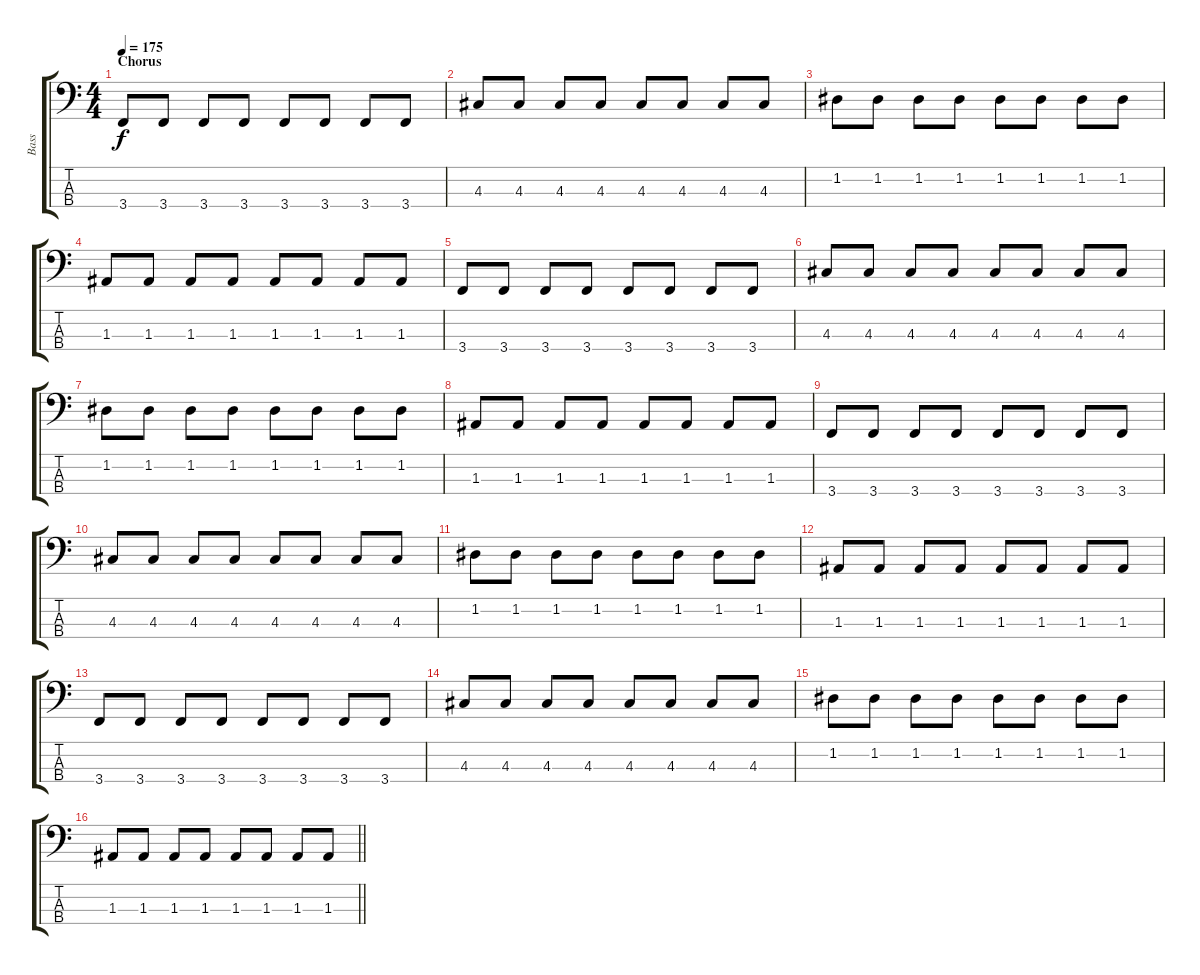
\track ("Bass" "Bass") {instrument electricbassfinger}
\staff {score tabs}
\tuning (G2 D2 A1 D1) {hide}
\ts (4 4)
\section ("" "Chorus")
\tempo 175
\clef f4
\ks c
3.4.8{dy f} 3.4.8 3.4.8 3.4.8 3.4.8 3.4.8 3.4.8 3.4.8 |
4.3.8 4.3.8 4.3.8 4.3.8 4.3.8 4.3.8 4.3.8 4.3.8 |
1.2.8 1.2.8 1.2.8 1.2.8 1.2.8 1.2.8 1.2.8 1.2.8 |
1.3.8 1.3.8 1.3.8 1.3.8 1.3.8 1.3.8 1.3.8 1.3.8 |
3.4.8 3.4.8 3.4.8 3.4.8 3.4.8 3.4.8 3.4.8 3.4.8 |
4.3.8 4.3.8 4.3.8 4.3.8 4.3.8 4.3.8 4.3.8 4.3.8 |
1.2.8 1.2.8 1.2.8 1.2.8 1.2.8 1.2.8 1.2.8 1.2.8 |
1.3.8 1.3.8 1.3.8 1.3.8 1.3.8 1.3.8 1.3.8 1.3.8 |
3.4.8 3.4.8 3.4.8 3.4.8 3.4.8 3.4.8 3.4.8 3.4.8 |
4.3.8 4.3.8 4.3.8 4.3.8 4.3.8 4.3.8 4.3.8 4.3.8 |
1.2.8 1.2.8 1.2.8 1.2.8 1.2.8 1.2.8 1.2.8 1.2.8 |
1.3.8 1.3.8 1.3.8 1.3.8 1.3.8 1.3.8 1.3.8 1.3.8 |
3.4.8 3.4.8 3.4.8 3.4.8 3.4.8 3.4.8 3.4.8 3.4.8 |
4.3.8 4.3.8 4.3.8 4.3.8 4.3.8 4.3.8 4.3.8 4.3.8 |
1.2.8 1.2.8 1.2.8 1.2.8 1.2.8 1.2.8 1.2.8 1.2.8 |
\barLineRight lightlight
1.3.8 1.3.8 1.3.8 1.3.8 1.3.8 1.3.8 1.3.8 1.3.8
